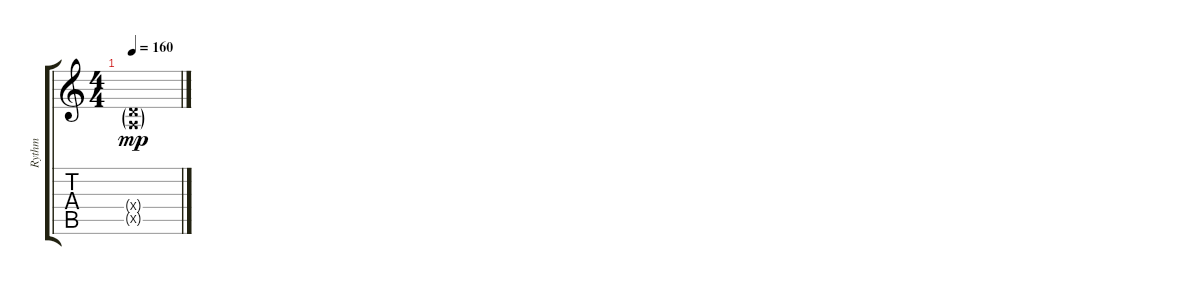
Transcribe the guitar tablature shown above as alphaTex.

\track ("Rythm" "Rythm") {instrument overdrivenguitar}
\staff {score tabs}
\tuning (E4 B3 G3 D3 A2 E2) {hide}
\ts (4 4)
\tempo 160
\clef g2
\ks c
(0.4{g x} 0.5{g x}).1{dy mp}
